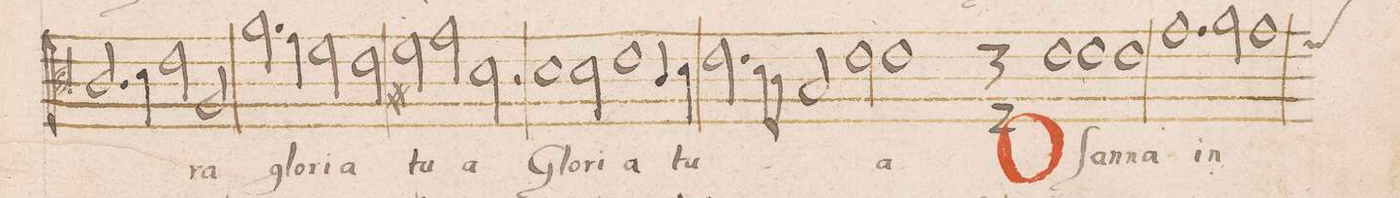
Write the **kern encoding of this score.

**kern	**text
*I"DISCANTVS	*
*clefC3	*
*k[]	*
*met(C|)	*
*M2/1	*
2.c/	.
4d\	.
=19-	=19-
2e\	.
2A/	-ra
2.a\	glo-
4g\	-ri-
=20-	=20-
2f\	-a
2e\	.
2f#X\	tu-
2g\	.
=21-	=21-
2d\	-a
2r	.
1d	Glo-
=22-	=22-
2d\	-ri-
1e	-a
4c/	tu-
4d\	.
=23-	=23-
2.e\	.
8d\L	.
8c\J	.
1B	.
=24-	=24-
1e	.
1e	-a
=25||-	=25||-
*M3/2	*
1e	O-
1e	-ſan-
1e	-na
=26-	=26-
1.g	in
2a\	.
1g	.
*custos:f	*
=27-	=27-
*col	*
*-	*-
